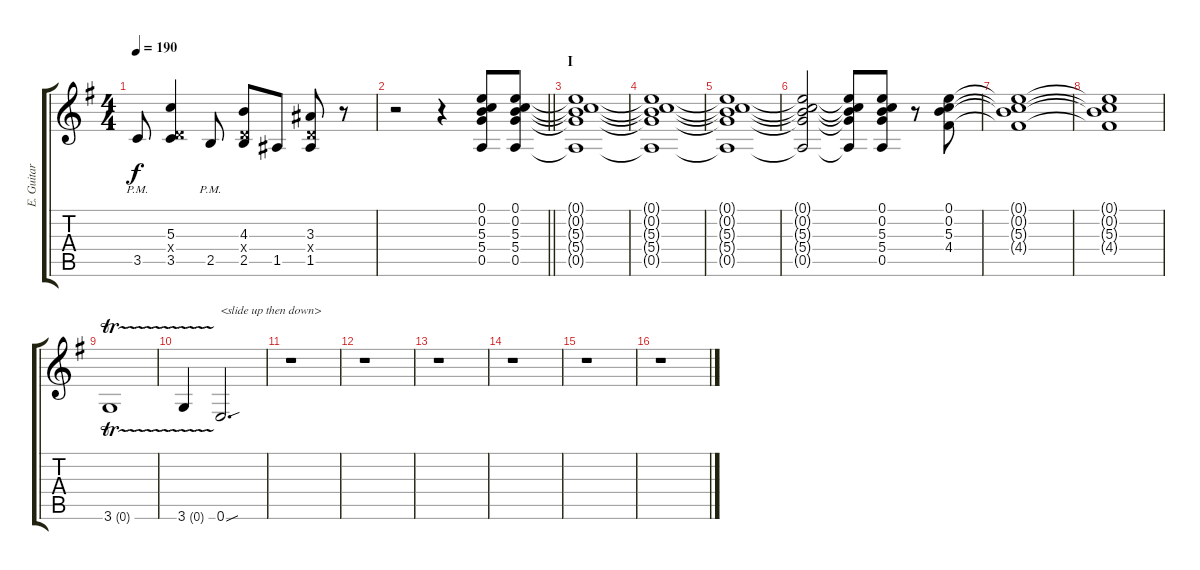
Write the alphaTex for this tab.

\track ("E. Guitar I" "E. Guitar ") {instrument overdrivenguitar}
\staff {score tabs}
\tuning (E4 B3 G3 D3 A2 E2) {hide}
\ts (4 4)
\tempo 190
\clef g2
\ks g
3.5{pm}.8{dy f} (5.3 0.4{x} 3.5).4 2.5{pm}.8 (4.3 0.4{x} 2.5).8 1.5.8 (3.3 0.4{x} 1.5).8 r.8 |
\barLineRight lightlight
r.2 r.4 (0.1 0.2 5.3 5.4 0.5).8 (0.1 0.2 5.3 5.4 0.5).8 |
\section ("" "I")
(0.1{t} 0.2{t} 5.3{t} 5.4{t} 0.5{t}).1 |
(0.1{t} 0.2{t} 5.3{t} 5.4{t} 0.5{t}).1 |
(0.1{t} 0.2{t} 5.3{t} 5.4{t} 0.5{t}).1 |
(0.1{t} 0.2{t} 5.3{t} 5.4{t} 0.5{t}).2 (0.1{t} 0.2{t} 5.3{t} 5.4{t} 0.5{t}).8 (0.1 0.2 5.3 5.4 0.5).8 r.8 (0.1 0.2 5.3 4.4).8 |
(0.1{t} 0.2{t} 5.3{t} 4.4{t}).1 |
(0.1{t} 0.2{t} 5.3{t} 4.4{t}).1 |
3.6{tr (0 16)}.1 |
3.6{tr (0 16)}.4 0.6{sou}.2{d txt "<slide up then down>"} |
r.1 |
r.1 |
r.1 |
r.1 |
r.1 |
r.1
